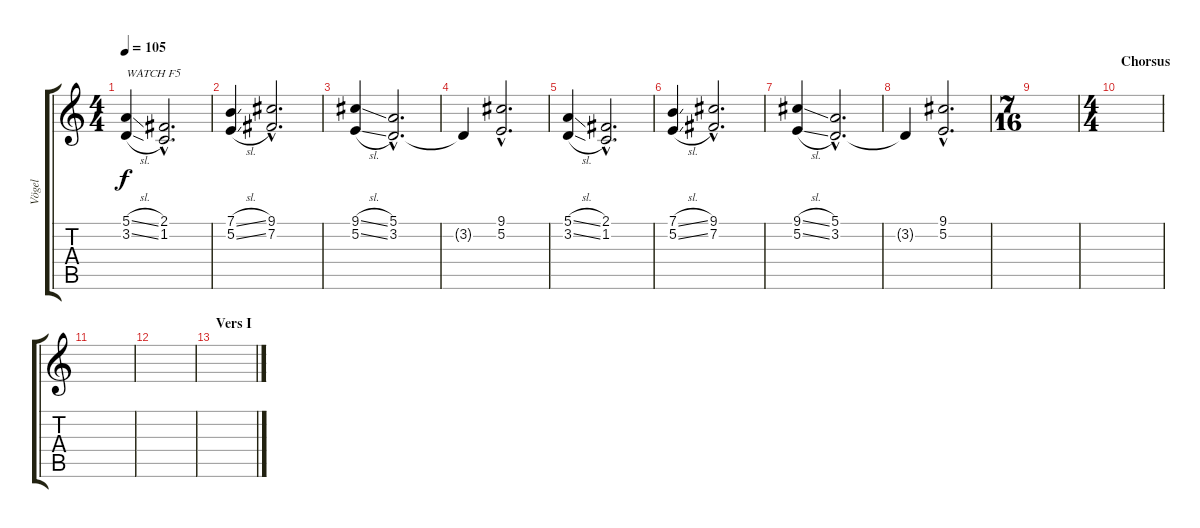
\track ("Vögel" "Vögel") {instrument birdtweet}
\staff {score tabs}
\tuning (E4 B3 G3 D3 A2 E2) {hide}
\ts (4 4)
\tempo 105
\clef g2
\ks c
(5.1{sl} 3.2{sl}).4{txt "WATCH F5" dy f instrument birdtweet} (2.1{hac} 1.2{hac}).2{d} |
(7.1{sl} 5.2{sl}).4 (9.1{hac} 7.2{hac}).2{d} |
(9.1{sl} 5.2{sl}).4 (5.1{hac} 3.2{hac}).2{d} |
3.2{t}.4 (9.1{hac} 5.2{hac}).2{d} |
(5.1{sl} 3.2{sl}).4{volume 0} (2.1{hac} 1.2{hac}).2{d} |
(7.1{sl} 5.2{sl}).4 (9.1{hac} 7.2{hac}).2{d} |
(9.1{sl} 5.2{sl}).4 (5.1{hac} 3.2{hac}).2{d} |
3.2{t}.4 (9.1{hac} 5.2{hac}).2{d} |
\ts (7 16)
|
\ts (4 4)
\section ("" "Chorsus")
|
|
|
\section ("" "Vers I")
